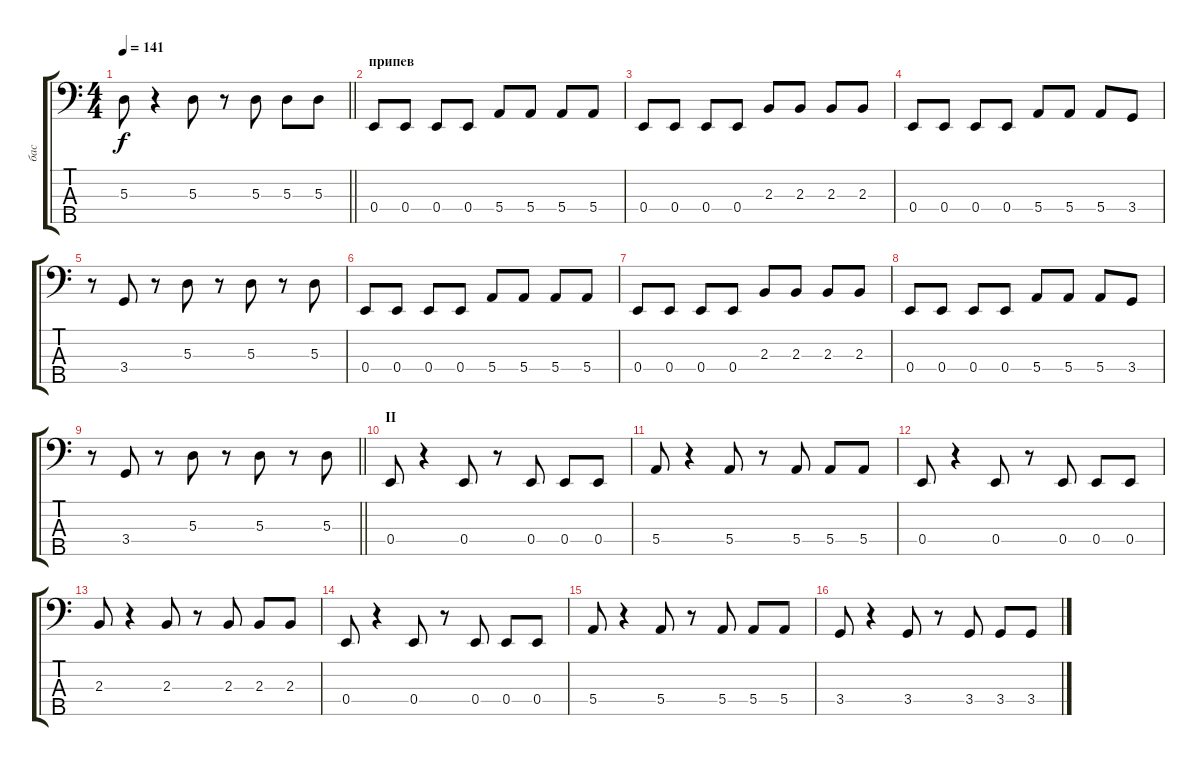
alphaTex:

\track ("бас" "бас") {instrument electricbassfinger}
\staff {score tabs}
\tuning (G2 D2 A1 E1 B0) {hide}
\ts (4 4)
\tempo 141
\clef f4
\barLineRight lightlight
\ks c
5.3.8{dy f} r.4 5.3.8 r.8 5.3.8 5.3.8 5.3.8 |
\section ("" "припев")
0.4.8 0.4.8 0.4.8 0.4.8 5.4.8 5.4.8 5.4.8 5.4.8 |
0.4.8 0.4.8 0.4.8 0.4.8 2.3.8 2.3.8 2.3.8 2.3.8 |
0.4.8 0.4.8 0.4.8 0.4.8 5.4.8 5.4.8 5.4.8 3.4.8 |
r.8 3.4.8 r.8 5.3.8 r.8 5.3.8 r.8 5.3.8 |
0.4.8 0.4.8 0.4.8 0.4.8 5.4.8 5.4.8 5.4.8 5.4.8 |
0.4.8 0.4.8 0.4.8 0.4.8 2.3.8 2.3.8 2.3.8 2.3.8 |
0.4.8 0.4.8 0.4.8 0.4.8 5.4.8 5.4.8 5.4.8 3.4.8 |
\barLineRight lightlight
r.8 3.4.8 r.8 5.3.8 r.8 5.3.8 r.8 5.3.8 |
\section ("" "II")
0.4.8 r.4 0.4.8 r.8 0.4.8 0.4.8 0.4.8 |
5.4.8 r.4 5.4.8 r.8 5.4.8 5.4.8 5.4.8 |
0.4.8 r.4 0.4.8 r.8 0.4.8 0.4.8 0.4.8 |
2.3.8 r.4 2.3.8 r.8 2.3.8 2.3.8 2.3.8 |
0.4.8 r.4 0.4.8 r.8 0.4.8 0.4.8 0.4.8 |
5.4.8 r.4 5.4.8 r.8 5.4.8 5.4.8 5.4.8 |
3.4.8 r.4 3.4.8 r.8 3.4.8 3.4.8 3.4.8
